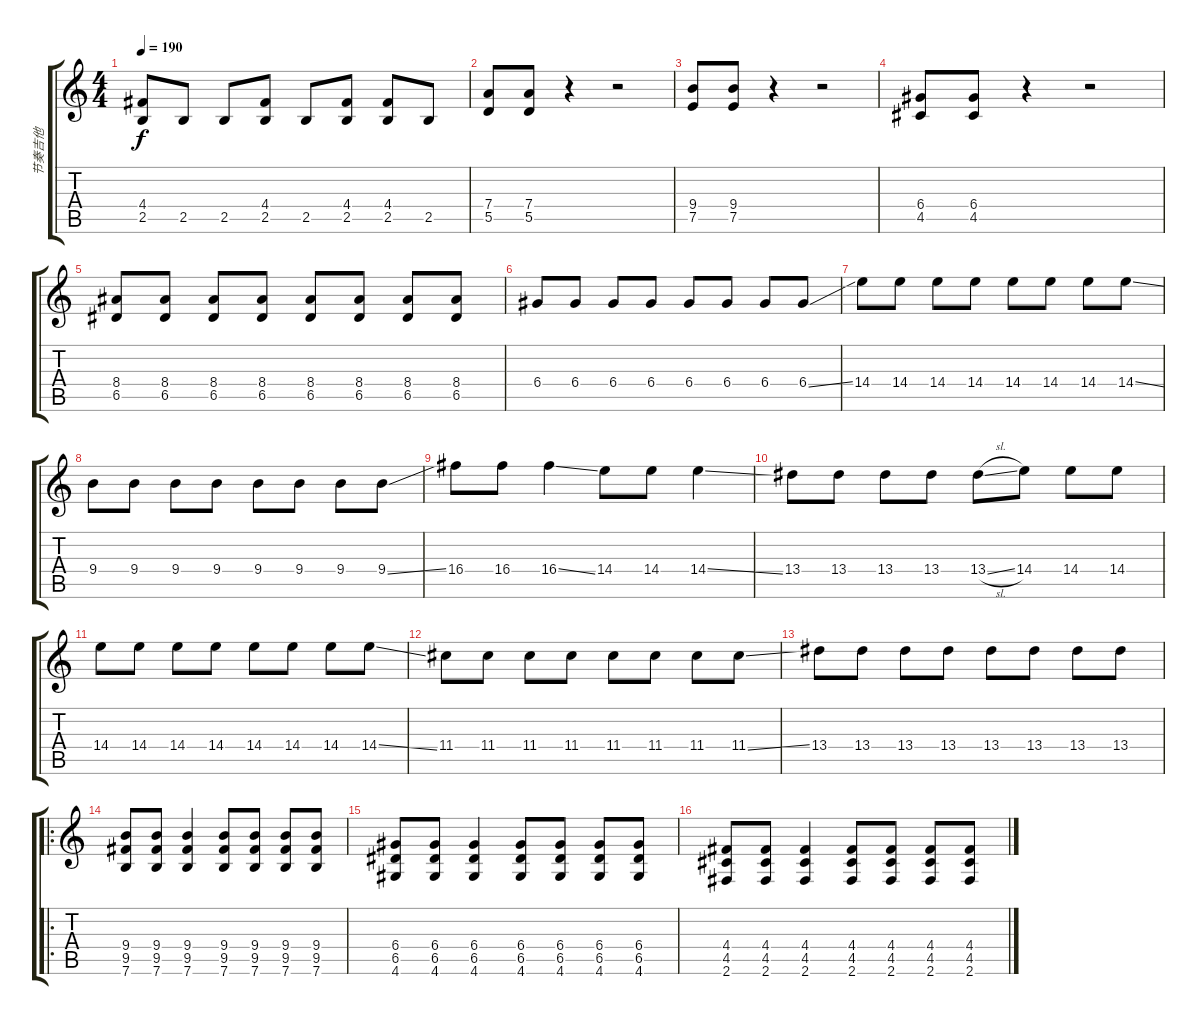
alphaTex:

\track ("节奏吉他" "节奏吉他") {instrument distortionguitar}
\staff {score tabs}
\tuning (E4 B3 G3 D3 A2 E2) {hide}
\ts (4 4)
\tempo 190
\clef g2
\ks c
(4.4 2.5).8{dy f} 2.5.8 2.5.8 (4.4 2.5).8 2.5.8 (4.4 2.5).8 (4.4 2.5).8 2.5.8 |
(7.4 5.5).8 (7.4 5.5).8 r.4 r.2 |
(9.4 7.5).8 (9.4 7.5).8 r.4 r.2 |
(6.4 4.5).8 (6.4 4.5).8 r.4 r.2 |
(8.4 6.5).8 (8.4 6.5).8 (8.4 6.5).8 (8.4 6.5).8 (8.4 6.5).8 (8.4 6.5).8 (8.4 6.5).8 (8.4 6.5).8 |
6.4.8 6.4.8 6.4.8 6.4.8 6.4.8 6.4.8 6.4.8 6.4{ss}.8 |
14.4.8 14.4.8 14.4.8 14.4.8 14.4.8 14.4.8 14.4.8 14.4{ss}.8 |
9.4.8 9.4.8 9.4.8 9.4.8 9.4.8 9.4.8 9.4.8 9.4{ss}.8 |
16.4.8 16.4.8 16.4{ss}.4 14.4.8 14.4.8 14.4{ss}.4 |
13.4.8 13.4.8 13.4.8 13.4.8 13.4{sl}.8 14.4.8 14.4.8 14.4.8 |
14.4.8 14.4.8 14.4.8 14.4.8 14.4.8 14.4.8 14.4.8 14.4{ss}.8 |
11.4.8 11.4.8 11.4.8 11.4.8 11.4.8 11.4.8 11.4.8 11.4{ss}.8 |
13.4.8 13.4.8 13.4.8 13.4.8 13.4.8 13.4.8 13.4.8 13.4.8 |
\ro
(9.4 9.5 7.6).8 (9.4 9.5 7.6).8 (9.4 9.5 7.6).4 (9.4 9.5 7.6).8 (9.4 9.5 7.6).8 (9.4 9.5 7.6).8 (9.4 9.5 7.6).8 |
(6.4 6.5 4.6).8 (6.4 6.5 4.6).8 (6.4 6.5 4.6).4 (6.4 6.5 4.6).8 (6.4 6.5 4.6).8 (6.4 6.5 4.6).8 (6.4 6.5 4.6).8 |
(4.4 4.5 2.6).8 (4.4 4.5 2.6).8 (4.4 4.5 2.6).4 (4.4 4.5 2.6).8 (4.4 4.5 2.6).8 (4.4 4.5 2.6).8 (4.4 4.5 2.6).8
